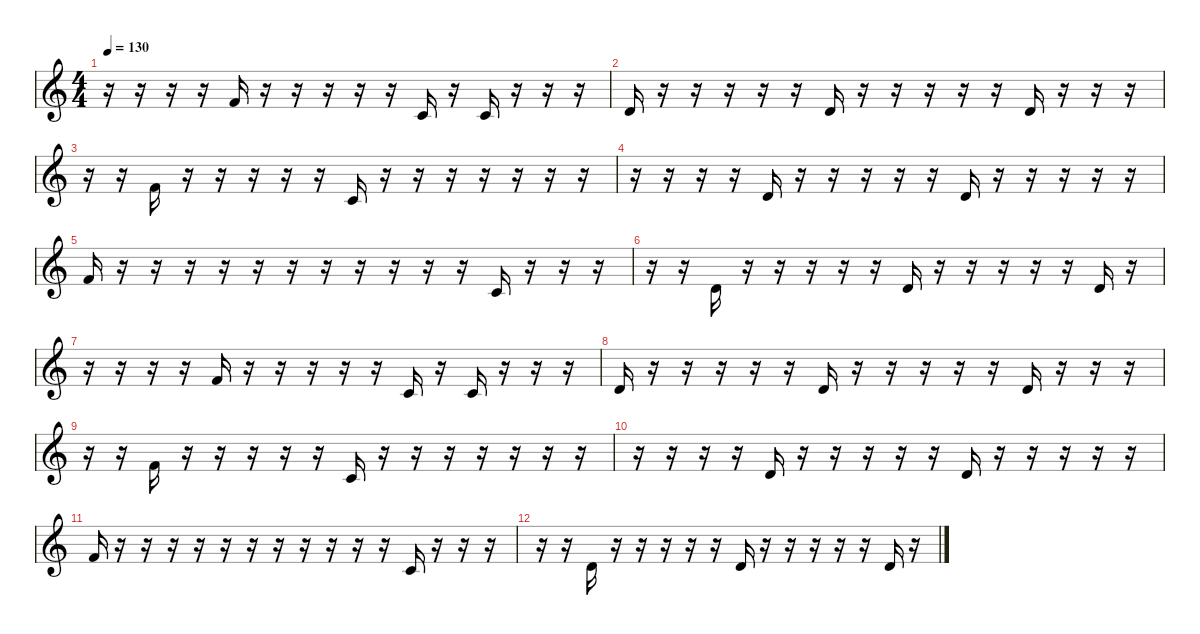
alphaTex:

\defaultSystemsLayout 4
\hideDynamics
\bracketExtendMode nobrackets
\singleTrackTrackNamePolicy hidden
\multiTrackTrackNamePolicy hidden
\otherSystemsTrackNameOrientation horizontal
\track ("Synth 1-RH-b-hid" "led.synth.") {defaultSystemsLayout 4 instrument lead8bassandlead}
\staff {score}
\tuning (E4 B3 G3 D3 A2 E2 B1)
\ts (4 4)
\tempo 130
\clef g2
\ks c
r.16{dy f beam Down} r.16{beam Down} r.16{beam Down} r.16{beam Down} 1.1.16{beam Up} r.16{beam Up} r.16{beam Up} r.16{beam Up} r.16{beam Up} r.16{beam Up} 1.2.16{beam Up} r.16{beam Up} 1.2.16{beam Up} r.16{beam Up} r.16{beam Up} r.16{beam Up} |
3.2.16{beam Up} r.16{beam Up} r.16{beam Up} r.16{beam Up} r.16{beam Up} r.16{beam Up} 3.2.16{beam Up} r.16{beam Up} r.16{beam Up} r.16{beam Up} r.16{beam Up} r.16{beam Up} 3.2.16{beam Up} r.16{beam Up} r.16{beam Up} r.16{beam Up} |
r.16{beam Down} r.16{beam Down} 1.1.16{beam Up} r.16{beam Up} r.16{beam Up} r.16{beam Up} r.16{beam Up} r.16{beam Up} 1.2.16{beam Up} r.16{beam Up} r.16{beam Up} r.16{beam Up} r.16{beam Up} r.16{beam Up} r.16{beam Up} r.16{beam Up} |
r.16{beam Down} r.16{beam Down} r.16{beam Down} r.16{beam Down} 3.2.16{beam Up} r.16{beam Up} r.16{beam Up} r.16{beam Up} r.16{beam Up} r.16{beam Up} 3.2.16{beam Up} r.16{beam Up} r.16{beam Up} r.16{beam Up} r.16{beam Up} r.16{beam Up} |
1.1.16{beam Up} r.16{beam Up} r.16{beam Up} r.16{beam Up} r.16{beam Up} r.16{beam Up} r.16{beam Up} r.16{beam Up} r.16{beam Up} r.16{beam Up} r.16{beam Up} r.16{beam Up} 1.2.16{beam Up} r.16{beam Up} r.16{beam Up} r.16{beam Up} |
r.16{beam Down} r.16{beam Down} 3.2.16{beam Up} r.16{beam Up} r.16{beam Up} r.16{beam Up} r.16{beam Up} r.16{beam Up} 3.2.16{beam Up} r.16{beam Up} r.16{beam Up} r.16{beam Up} r.16{beam Up} r.16{beam Up} 3.2.16{beam Up} r.16{beam Up} |
r.16{beam Down} r.16{beam Down} r.16{beam Down} r.16{beam Down} 1.1.16{beam Up} r.16{beam Up} r.16{beam Up} r.16{beam Up} r.16{beam Up} r.16{beam Up} 1.2.16{beam Up} r.16{beam Up} 1.2.16{beam Up} r.16{beam Up} r.16{beam Up} r.16{beam Up} |
3.2.16{beam Up} r.16{beam Up} r.16{beam Up} r.16{beam Up} r.16{beam Up} r.16{beam Up} 3.2.16{beam Up} r.16{beam Up} r.16{beam Up} r.16{beam Up} r.16{beam Up} r.16{beam Up} 3.2.16{beam Up} r.16{beam Up} r.16{beam Up} r.16{beam Up} |
r.16{beam Down} r.16{beam Down} 1.1.16{beam Up} r.16{beam Up} r.16{beam Up} r.16{beam Up} r.16{beam Up} r.16{beam Up} 1.2.16{beam Up} r.16{beam Up} r.16{beam Up} r.16{beam Up} r.16{beam Up} r.16{beam Up} r.16{beam Up} r.16{beam Up} |
r.16{beam Down} r.16{beam Down} r.16{beam Down} r.16{beam Down} 3.2.16{beam Up} r.16{beam Up} r.16{beam Up} r.16{beam Up} r.16{beam Up} r.16{beam Up} 3.2.16{beam Up} r.16{beam Up} r.16{beam Up} r.16{beam Up} r.16{beam Up} r.16{beam Up} |
1.1.16{beam Up} r.16{beam Up} r.16{beam Up} r.16{beam Up} r.16{beam Up} r.16{beam Up} r.16{beam Up} r.16{beam Up} r.16{beam Up} r.16{beam Up} r.16{beam Up} r.16{beam Up} 1.2.16{beam Up} r.16{beam Up} r.16{beam Up} r.16{beam Up} |
r.16{beam Down} r.16{beam Down} 3.2.16{beam Up} r.16{beam Up} r.16{beam Up} r.16{beam Up} r.16{beam Up} r.16{beam Up} 3.2.16{beam Up} r.16{beam Up} r.16{beam Up} r.16{beam Up} r.16{beam Up} r.16{beam Up} 3.2.16{beam Up} r.16{beam Up}
